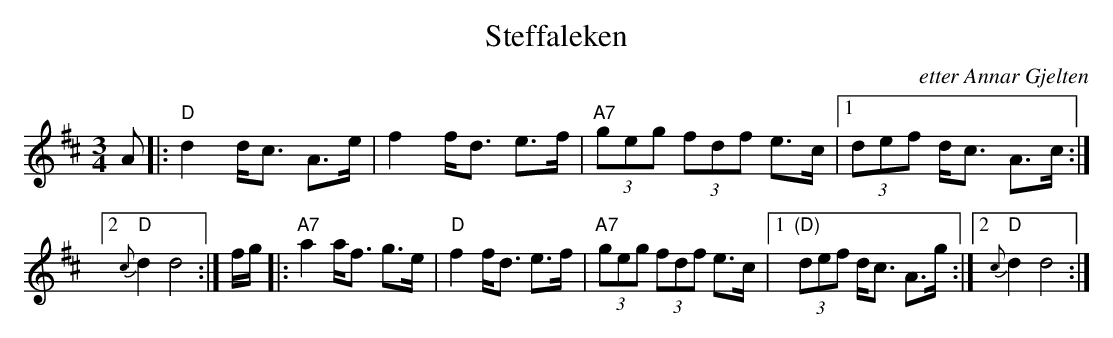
X:1
T:Steffaleken
O:etter Annar Gjelten
M:3/4
L:1/8
K:D
A \
|: "D" d2 d<c A>e | f2 f<d e>f | "A7"(3geg (3fdf e>c |1 (3def d<c A>c :|2 "D"{c}d2 d4 :| f/g/ \
|: "A7"a2 a<f g>e | "D"f2 f<d e>f | "A7"(3geg (3fdf e>c |1 "(D)"(3def d<c A>g :|2 "D"{c}d2 d4 :|
